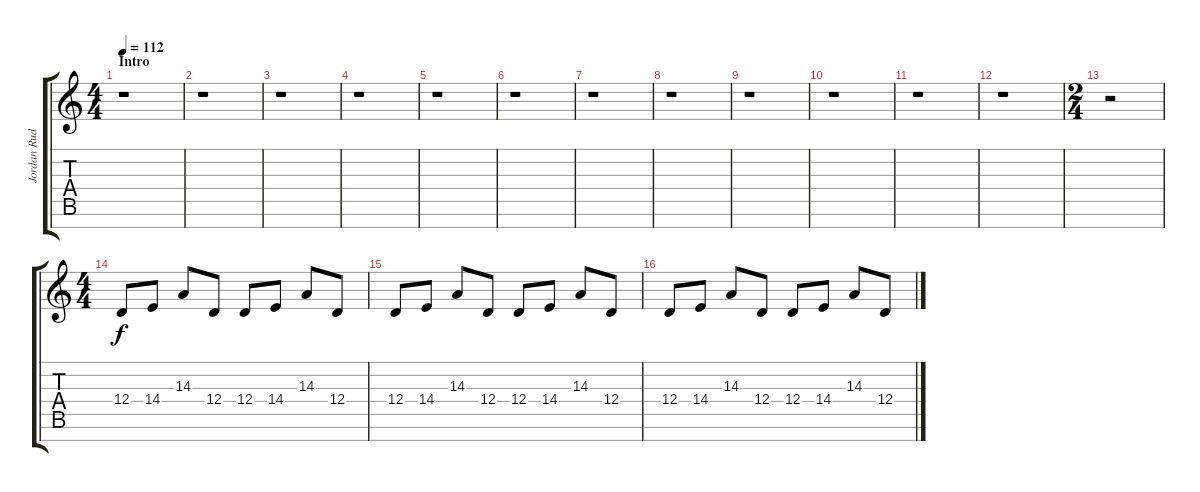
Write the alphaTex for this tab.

\track ("Jordan Rudess" "Jordan Rud") {instrument lead2sawtooth}
\staff {score tabs}
\tuning (E4 B3 G3 D3 A2 E2 B1) {hide}
\ts (4 4)
\section ("" "Intro")
\tempo 112
\clef g2
\ks c
r.1{dy f instrument lead2sawtooth} |
r.1 |
r.1 |
r.1 |
r.1 |
r.1 |
r.1 |
r.1 |
r.1 |
r.1 |
r.1 |
r.1 |
\ts (2 4)
r.2 |
\ts (4 4)
12.4.8{instrument stringensemble1} 14.4.8 14.3.8 12.4.8 12.4.8 14.4.8 14.3.8 12.4.8 |
12.4.8 14.4.8 14.3.8 12.4.8 12.4.8 14.4.8 14.3.8 12.4.8 |
12.4.8 14.4.8 14.3.8 12.4.8 12.4.8 14.4.8 14.3.8 12.4.8
